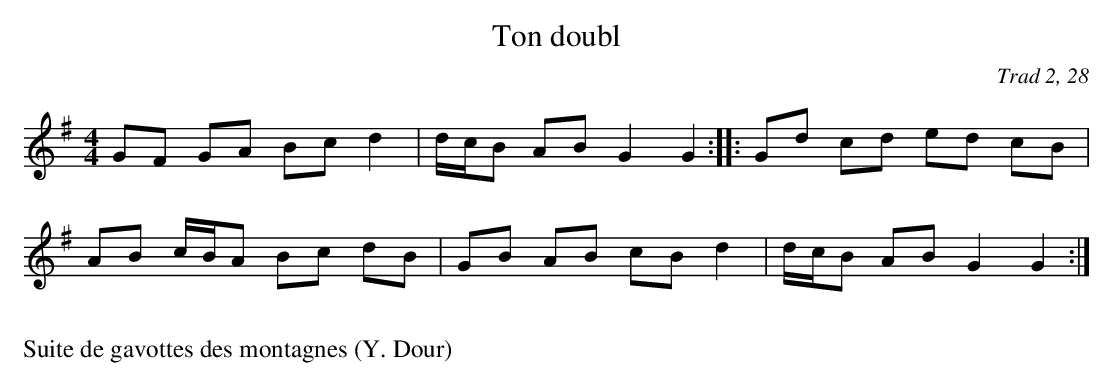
X:1
T:Ton doubl
C:Trad 2, 28
M:4/4
L:1/8
K:G
E:18
GF GA Bc d2|d/c/B AB G2G2:|\
|:Gd cd ed cB|
AB c/B/A Bc dB|\
GB AB cB d2|d/c/B AB G2G2:|
